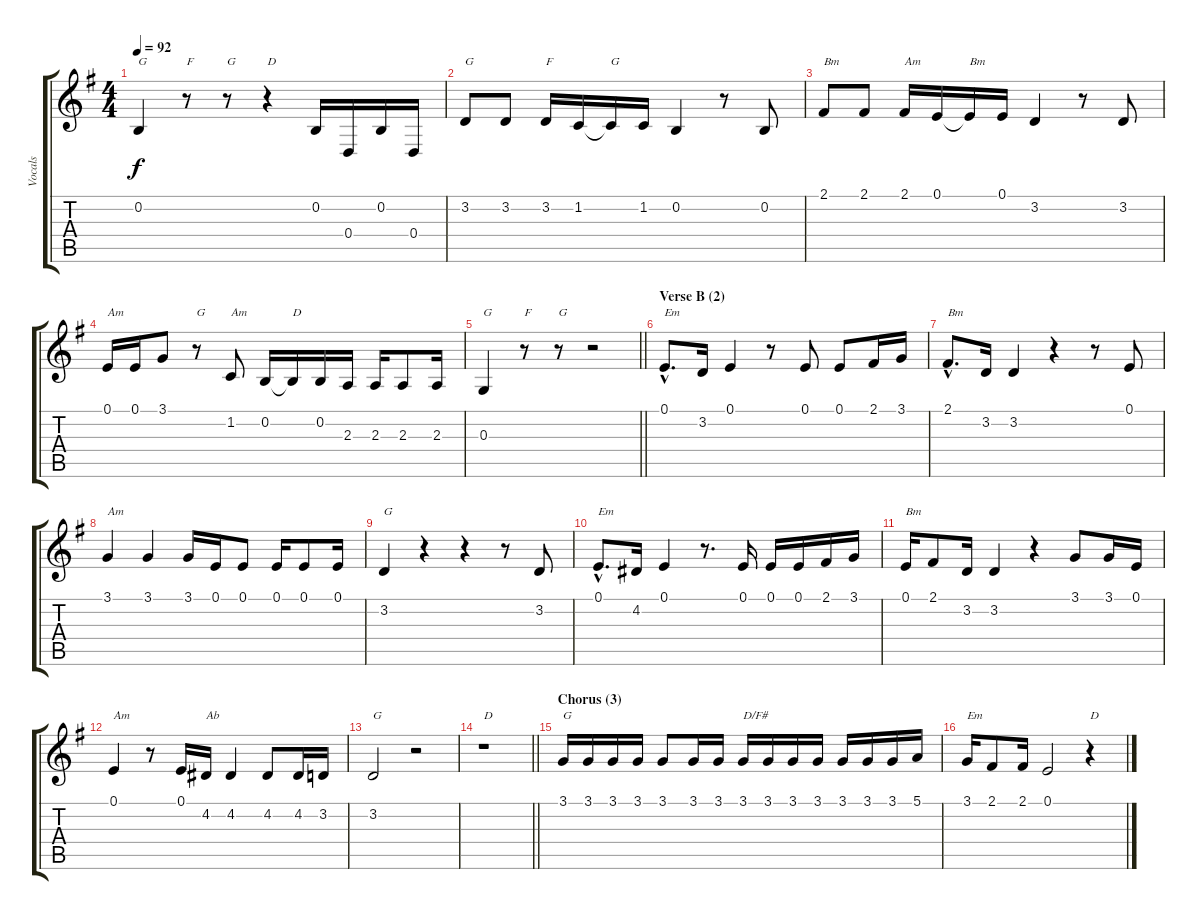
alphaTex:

\track ("Vocals" "Vocals") {instrument sopranosax}
\staff {score tabs}
\tuning (E4 B3 G3 D3 A2 E2) {hide}
\ts (4 4)
\tempo 92
\clef g2
\ks g
0.2.4{txt "G" dy f} r.8{txt "F"} r.8{txt "G"} r.4{txt "D"} 0.2.16 0.4.16 0.2.16 0.4.16 |
3.2.8{txt "G"} 3.2.8 3.2.16{txt "F"} 1.2.16 1.2{t}.16{txt "G"} 1.2.16 0.2.4 r.8 0.2.8 |
2.1.8{txt "Bm"} 2.1.8 2.1.16{txt "Am"} 0.1.16 0.1{t}.16{txt "Bm"} 0.1.16 3.2.4 r.8 3.2.8 |
0.1.16{txt "Am"} 0.1.16 3.1.8 r.8{txt "G"} 1.2.8{txt "Am"} 0.2.16 0.2{t}.16{txt "D"} 0.2.16 2.3.16 2.3.16 2.3.8 2.3.16 |
\barLineRight lightlight
0.3.4{txt "G"} r.8{txt "F"} r.8{txt "G"} r.2 |
\section ("" "Verse B (2)")
0.1{hac}.8{d txt "Em"} 3.2.16 0.1.4 r.8 0.1.8 0.1.8 2.1.16 3.1.16 |
2.1{hac}.8{d txt "Bm"} 3.2.16 3.2.4 r.4 r.8 0.1.8 |
3.1.4{txt "Am"} 3.1.4 3.1.16 0.1.16 0.1.8 0.1.16 0.1.8 0.1.16 |
3.2.4{txt "G"} r.4 r.4 r.8 3.2.8 |
0.1{hac}.8{d txt "Em"} 4.2.16 0.1.4 r.8{d} 0.1.16 0.1.16 0.1.16 2.1.16 3.1.16 |
0.1.16{txt "Bm"} 2.1.8 3.2.16 3.2.4 r.4 3.1.8 3.1.16 0.1.16 |
0.1.4{txt "Am"} r.8 0.1.16 4.2.16{txt "Ab"} 4.2.4 4.2.8 4.2.16 3.2.16 |
3.2.2{txt "G"} r.2 |
\barLineRight lightlight
r.1{txt "D"} |
\section ("" "Chorus (3)")
3.1.16{txt "G"} 3.1.16 3.1.16 3.1.16 3.1.8 3.1.16 3.1.16 3.1.16{txt "D/F#"} 3.1.16 3.1.16 3.1.16 3.1.16 3.1.16 3.1.16 5.1.16 |
3.1.16{txt "Em"} 2.1.8 2.1.16 0.1.2 r.4{txt "D"}
